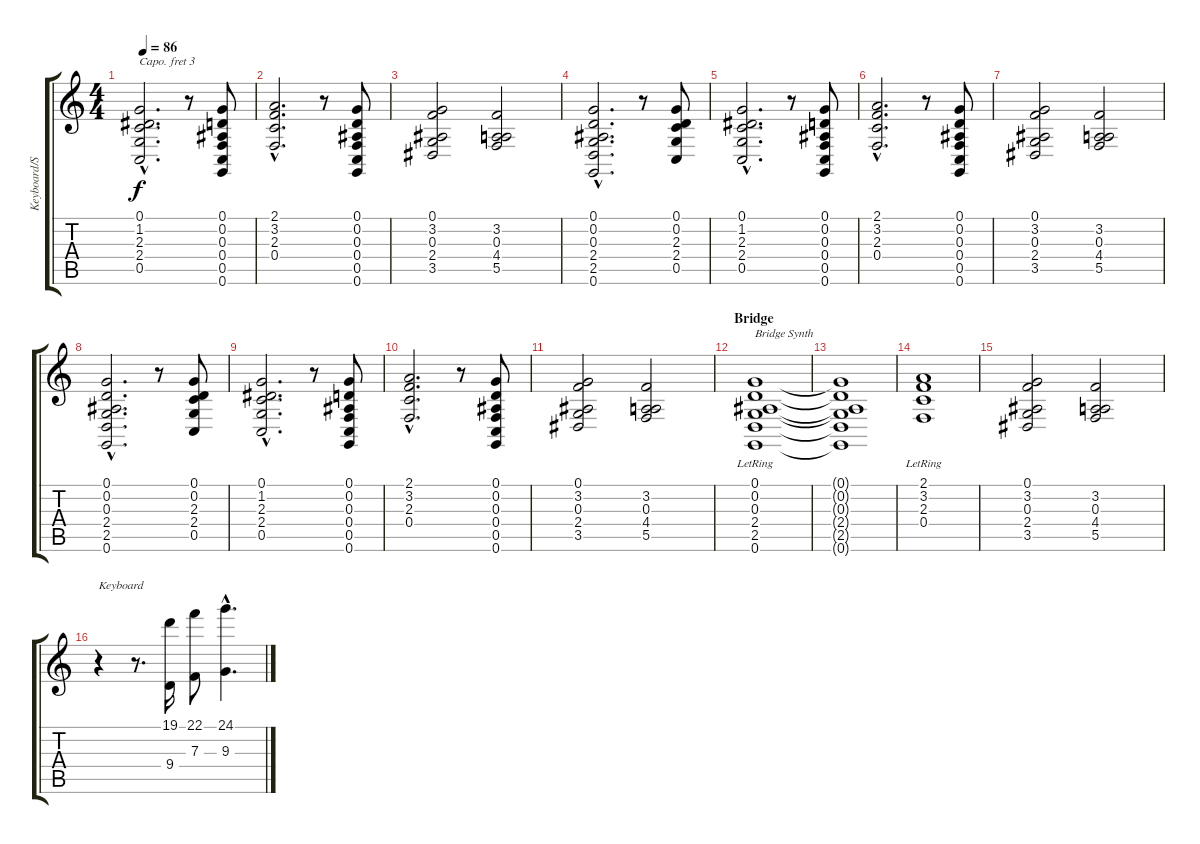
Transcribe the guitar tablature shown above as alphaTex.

\track ("Keyboard/Synth" "Keyboard/S") {instrument drawbarorgan}
\staff {score tabs}
\capo 3
\tuning (E4 B3 G3 D3 A2 E2) {hide}
\ts (4 4)
\tempo 86
\clef g2
\ks c
(0.1{hac} 1.2{hac} 2.3{hac} 2.4{hac} 0.5{hac}).2{d dy f} r.8 (0.1 0.2 0.3 0.4 0.5 0.6).8 |
(2.1{hac} 3.2{hac} 2.3{hac} 0.4{hac}).2{d} r.8 (0.1 0.2 0.3 0.4 0.5 0.6).8 |
(0.1 3.2 0.3 2.4 3.5).2 (3.2 0.3 4.4 5.5).2 |
(0.1{hac} 0.2{hac} 0.3{hac} 2.4{hac} 2.5{hac} 0.6{hac}).2{d} r.8 (0.1 0.2 2.3 2.4 0.5).8 |
(0.1{hac} 1.2{hac} 2.3{hac} 2.4{hac} 0.5{hac}).2{d} r.8 (0.1 0.2 0.3 0.4 0.5 0.6).8 |
(2.1{hac} 3.2{hac} 2.3{hac} 0.4{hac}).2{d} r.8 (0.1 0.2 0.3 0.4 0.5 0.6).8 |
(0.1 3.2 0.3 2.4 3.5).2 (3.2 0.3 4.4 5.5).2 |
(0.1{hac} 0.2{hac} 0.3{hac} 2.4{hac} 2.5{hac} 0.6{hac}).2{d} r.8 (0.1 0.2 2.3 2.4 0.5).8 |
(0.1{hac} 1.2{hac} 2.3{hac} 2.4{hac} 0.5{hac}).2{d} r.8 (0.1 0.2 0.3 0.4 0.5 0.6).8 |
(2.1{hac} 3.2{hac} 2.3{hac} 0.4{hac}).2{d} r.8 (0.1 0.2 0.3 0.4 0.5 0.6).8 |
(0.1 3.2 0.3 2.4 3.5).2 (3.2 0.3 4.4 5.5).2 |
\section ("" "Bridge")
(0.1{lr} 0.2{lr} 0.3{lr} 2.4{lr} 2.5{lr} 0.6{lr}).1{txt "Bridge Synth" instrument stringensemble2} |
(0.1{t} 0.2{t} 0.3{t} 2.4{t} 2.5{t} 0.6{t}).1 |
(2.1{lr} 3.2{lr} 2.3{lr} 0.4{lr}).1 |
(0.1 3.2 0.3 2.4 3.5).2 (3.2 0.3 4.4 5.5).2 |
r.4{txt "Keyboard" instrument brightacousticpiano} r.8{d} (19.1 9.4).16 (22.1 7.3).8 (24.1{hac} 9.3{hac}).4{d}
